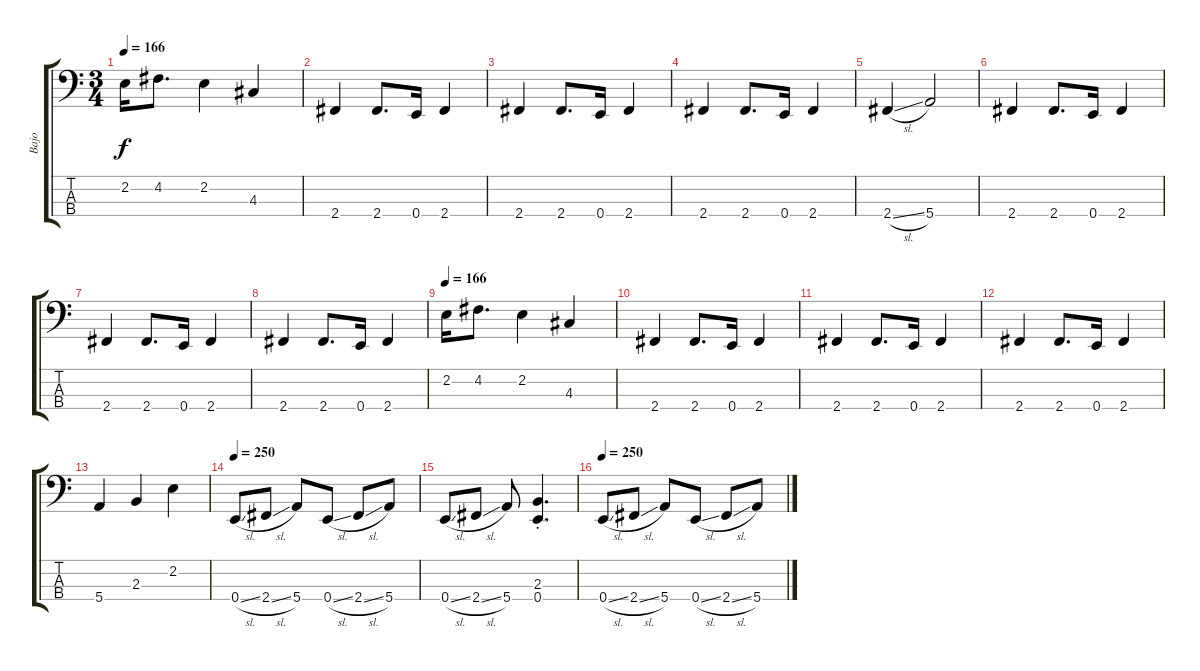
\track ("Bajo" "Bajo") {instrument electricbassfinger}
\staff {score tabs}
\tuning (G2 D2 A1 E1) {hide}
\ts (3 4)
\tempo 166
\clef f4
\ks c
2.2.16{dy f} 4.2.8{d} 2.2.4 4.3.4 |
2.4.4 2.4.8{d} 0.4.16 2.4.4 |
2.4.4 2.4.8{d} 0.4.16 2.4.4 |
2.4.4 2.4.8{d} 0.4.16 2.4.4 |
2.4{sl}.4 5.4.2 |
2.4.4 2.4.8{d} 0.4.16 2.4.4 |
2.4.4 2.4.8{d} 0.4.16 2.4.4 |
2.4.4 2.4.8{d} 0.4.16 2.4.4 |
\tempo 166
2.2.16 4.2.8{d} 2.2.4 4.3.4 |
2.4.4 2.4.8{d} 0.4.16 2.4.4 |
2.4.4 2.4.8{d} 0.4.16 2.4.4 |
2.4.4 2.4.8{d} 0.4.16 2.4.4 |
5.4.4 2.3.4 2.2.4 |
\tempo 250
0.4{sl}.8 2.4{sl}.8 5.4.8 0.4{sl}.8 2.4{sl}.8 5.4.8 |
0.4{sl}.8 2.4{sl}.8 5.4.8 (2.3{st} 0.4{st}).4{d} |
\tempo 250
0.4{sl}.8 2.4{sl}.8 5.4.8 0.4{sl}.8 2.4{sl}.8 5.4.8
